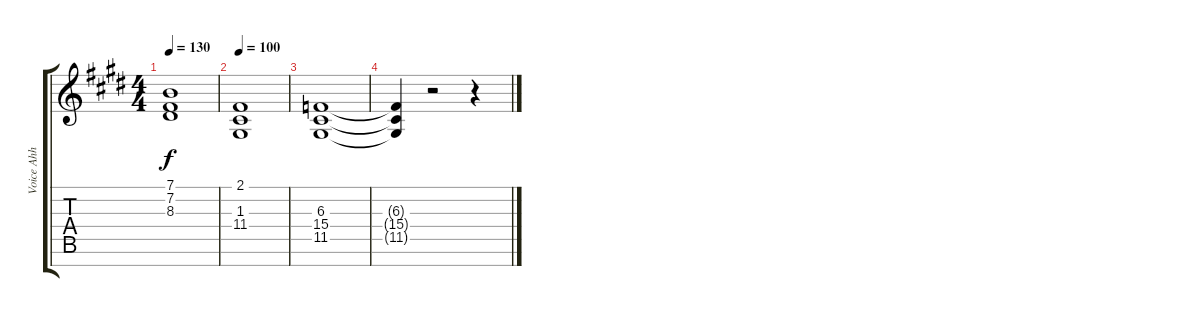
\track ("Voice Ahh & Brightness " "Voice Ahh ") {instrument fx7echoes}
\staff {score tabs}
\tuning (E4 B3 G3 D3 A2 E2 B1) {hide}
\ts (4 4)
\tempo 130
\clef g2
\ks e
(7.1 7.2 8.3).1{dy f} |
\tempo 100
(2.1 1.3 11.4).1 |
(6.3 15.4 11.5).1 |
(6.3{t} 15.4{t} 11.5{t}).4 r.2 r.4
